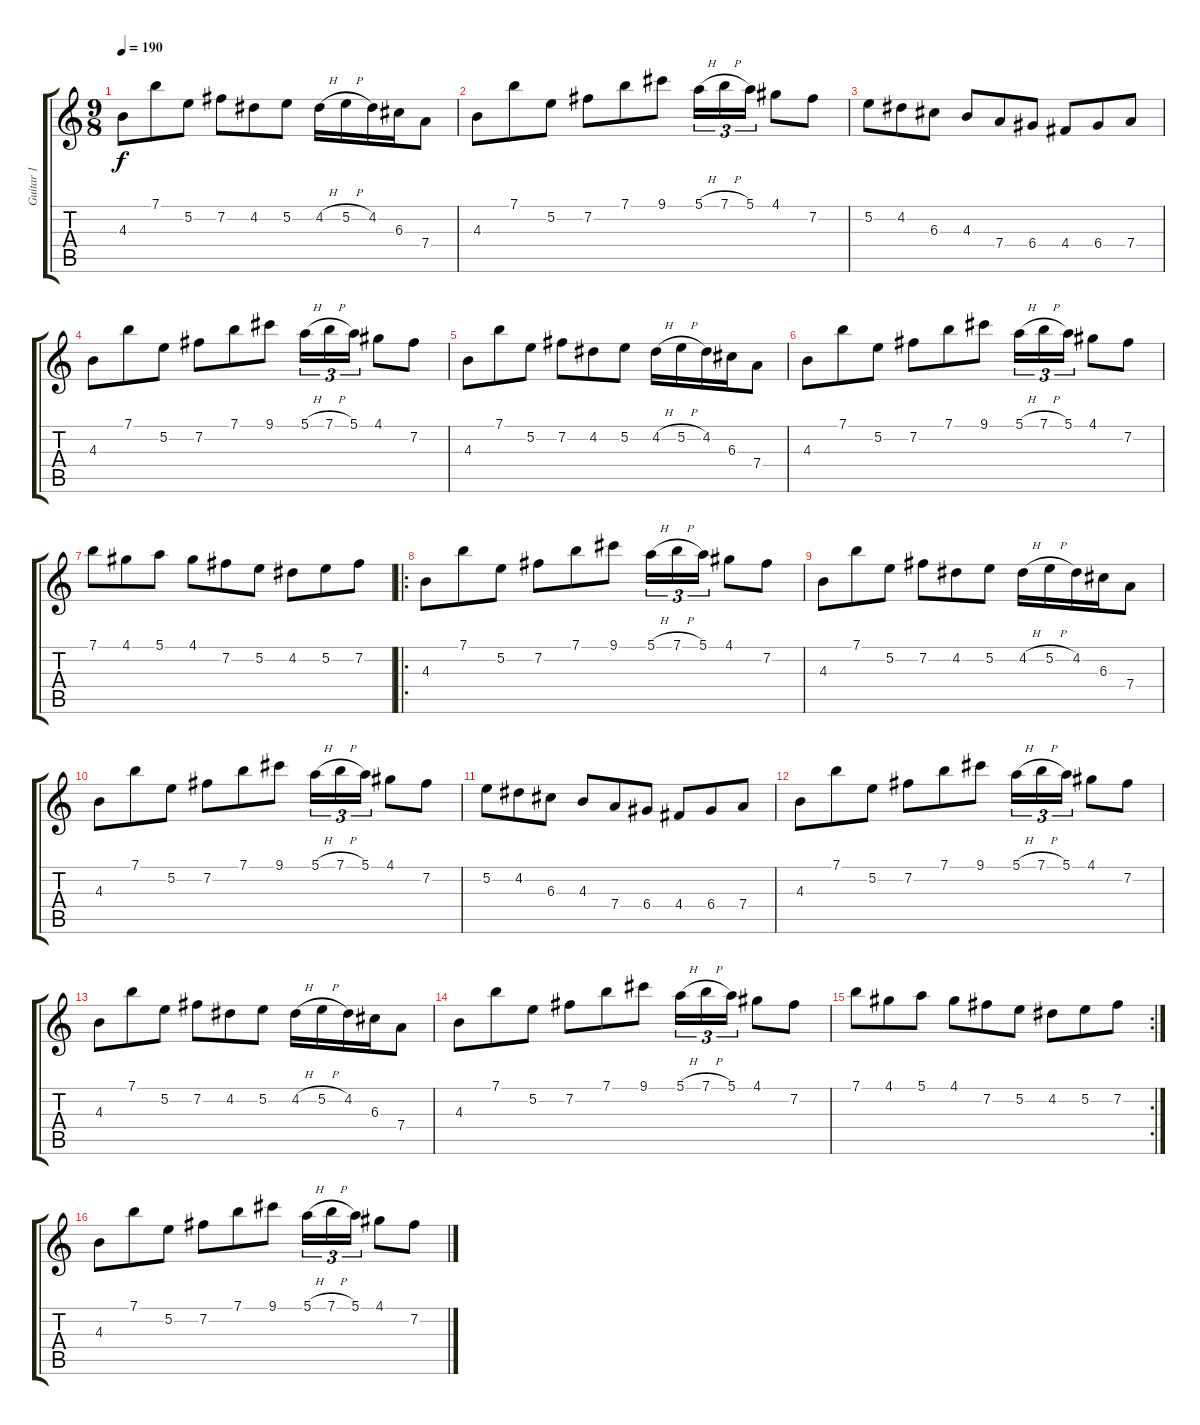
\track ("Guitar 1" "Guitar 1") {instrument distortionguitar}
\staff {score tabs}
\tuning (E4 B3 G3 D3 A2 E2) {hide}
\ts (9 8)
\tempo 190
\clef g2
\ks c
4.3.8{dy f} 7.1.8 5.2.8 7.2.8 4.2.8 5.2.8 4.2{h}.16 5.2{h}.16 4.2.16 6.3.16 7.4.8 |
4.3.8 7.1.8 5.2.8 7.2.8 7.1.8 9.1.8 5.1{h}.16{tu (3 2)} 7.1{h}.16{tu (3 2)} 5.1.16{tu (3 2)} 4.1.8 7.2.8 |
5.2.8 4.2.8 6.3.8 4.3.8 7.4.8 6.4.8 4.4.8 6.4.8 7.4.8 |
4.3.8 7.1.8 5.2.8 7.2.8 7.1.8 9.1.8 5.1{h}.16{tu (3 2)} 7.1{h}.16{tu (3 2)} 5.1.16{tu (3 2)} 4.1.8 7.2.8 |
4.3.8 7.1.8 5.2.8 7.2.8 4.2.8 5.2.8 4.2{h}.16 5.2{h}.16 4.2.16 6.3.16 7.4.8 |
4.3.8 7.1.8 5.2.8 7.2.8 7.1.8 9.1.8 5.1{h}.16{tu (3 2)} 7.1{h}.16{tu (3 2)} 5.1.16{tu (3 2)} 4.1.8 7.2.8 |
7.1.8 4.1.8 5.1.8 4.1.8 7.2.8 5.2.8 4.2.8 5.2.8 7.2.8 |
\ro
4.3.8 7.1.8 5.2.8 7.2.8 7.1.8 9.1.8 5.1{h}.16{tu (3 2)} 7.1{h}.16{tu (3 2)} 5.1.16{tu (3 2)} 4.1.8 7.2.8 |
4.3.8 7.1.8 5.2.8 7.2.8 4.2.8 5.2.8 4.2{h}.16 5.2{h}.16 4.2.16 6.3.16 7.4.8 |
4.3.8 7.1.8 5.2.8 7.2.8 7.1.8 9.1.8 5.1{h}.16{tu (3 2)} 7.1{h}.16{tu (3 2)} 5.1.16{tu (3 2)} 4.1.8 7.2.8 |
5.2.8 4.2.8 6.3.8 4.3.8 7.4.8 6.4.8 4.4.8 6.4.8 7.4.8 |
4.3.8 7.1.8 5.2.8 7.2.8 7.1.8 9.1.8 5.1{h}.16{tu (3 2)} 7.1{h}.16{tu (3 2)} 5.1.16{tu (3 2)} 4.1.8 7.2.8 |
4.3.8 7.1.8 5.2.8 7.2.8 4.2.8 5.2.8 4.2{h}.16 5.2{h}.16 4.2.16 6.3.16 7.4.8 |
4.3.8 7.1.8 5.2.8 7.2.8 7.1.8 9.1.8 5.1{h}.16{tu (3 2)} 7.1{h}.16{tu (3 2)} 5.1.16{tu (3 2)} 4.1.8 7.2.8 |
\rc 2
7.1.8 4.1.8 5.1.8 4.1.8 7.2.8 5.2.8 4.2.8 5.2.8 7.2.8 |
4.3.8 7.1.8 5.2.8 7.2.8 7.1.8 9.1.8 5.1{h}.16{tu (3 2)} 7.1{h}.16{tu (3 2)} 5.1.16{tu (3 2)} 4.1.8 7.2.8
